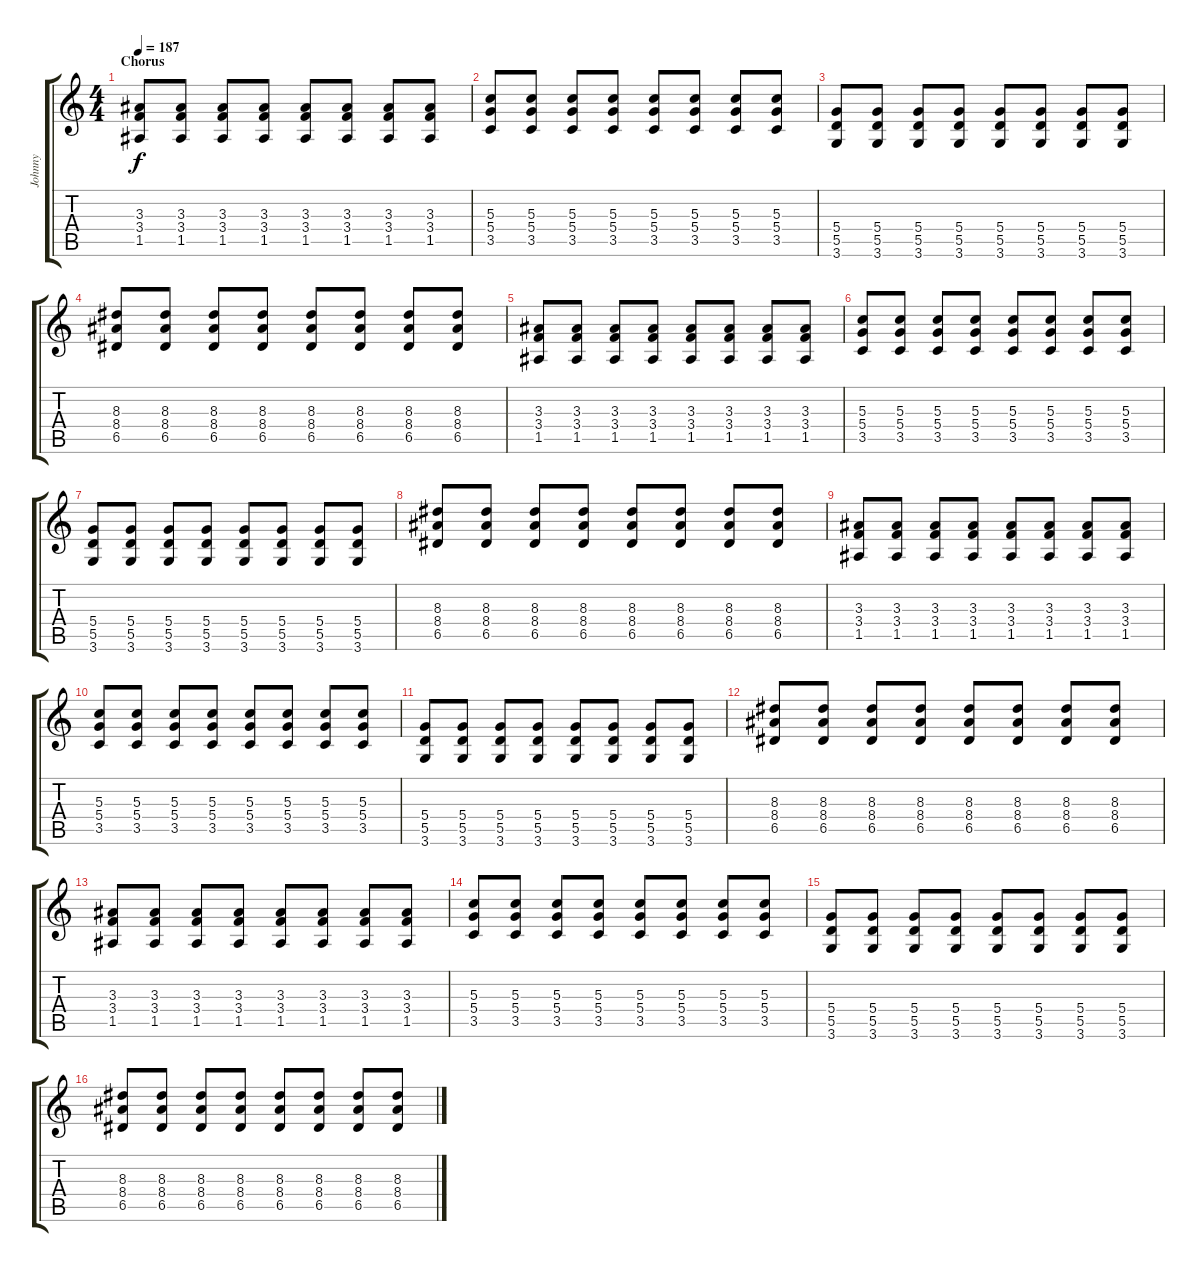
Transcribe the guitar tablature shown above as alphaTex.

\track ("Johnny" "Johnny") {instrument distortionguitar}
\staff {score tabs}
\tuning (E4 B3 G3 D3 A2 E2) {hide}
\ts (4 4)
\section ("" "Chorus")
\tempo 187
\clef g2
\ks c
(3.3 3.4 1.5).8{dy f} (3.3 3.4 1.5).8 (3.3 3.4 1.5).8 (3.3 3.4 1.5).8 (3.3 3.4 1.5).8 (3.3 3.4 1.5).8 (3.3 3.4 1.5).8 (3.3 3.4 1.5).8 |
(5.3 5.4 3.5).8 (5.3 5.4 3.5).8 (5.3 5.4 3.5).8 (5.3 5.4 3.5).8 (5.3 5.4 3.5).8 (5.3 5.4 3.5).8 (5.3 5.4 3.5).8 (5.3 5.4 3.5).8 |
(5.4 5.5 3.6).8 (5.4 5.5 3.6).8 (5.4 5.5 3.6).8 (5.4 5.5 3.6).8 (5.4 5.5 3.6).8 (5.4 5.5 3.6).8 (5.4 5.5 3.6).8 (5.4 5.5 3.6).8 |
(8.3 8.4 6.5).8 (8.3 8.4 6.5).8 (8.3 8.4 6.5).8 (8.3 8.4 6.5).8 (8.3 8.4 6.5).8 (8.3 8.4 6.5).8 (8.3 8.4 6.5).8 (8.3 8.4 6.5).8 |
(3.3 3.4 1.5).8 (3.3 3.4 1.5).8 (3.3 3.4 1.5).8 (3.3 3.4 1.5).8 (3.3 3.4 1.5).8 (3.3 3.4 1.5).8 (3.3 3.4 1.5).8 (3.3 3.4 1.5).8 |
(5.3 5.4 3.5).8 (5.3 5.4 3.5).8 (5.3 5.4 3.5).8 (5.3 5.4 3.5).8 (5.3 5.4 3.5).8 (5.3 5.4 3.5).8 (5.3 5.4 3.5).8 (5.3 5.4 3.5).8 |
(5.4 5.5 3.6).8 (5.4 5.5 3.6).8 (5.4 5.5 3.6).8 (5.4 5.5 3.6).8 (5.4 5.5 3.6).8 (5.4 5.5 3.6).8 (5.4 5.5 3.6).8 (5.4 5.5 3.6).8 |
(8.3 8.4 6.5).8 (8.3 8.4 6.5).8 (8.3 8.4 6.5).8 (8.3 8.4 6.5).8 (8.3 8.4 6.5).8 (8.3 8.4 6.5).8 (8.3 8.4 6.5).8 (8.3 8.4 6.5).8 |
(3.3 3.4 1.5).8 (3.3 3.4 1.5).8 (3.3 3.4 1.5).8 (3.3 3.4 1.5).8 (3.3 3.4 1.5).8 (3.3 3.4 1.5).8 (3.3 3.4 1.5).8 (3.3 3.4 1.5).8 |
(5.3 5.4 3.5).8 (5.3 5.4 3.5).8 (5.3 5.4 3.5).8 (5.3 5.4 3.5).8 (5.3 5.4 3.5).8 (5.3 5.4 3.5).8 (5.3 5.4 3.5).8 (5.3 5.4 3.5).8 |
(5.4 5.5 3.6).8 (5.4 5.5 3.6).8 (5.4 5.5 3.6).8 (5.4 5.5 3.6).8 (5.4 5.5 3.6).8 (5.4 5.5 3.6).8 (5.4 5.5 3.6).8 (5.4 5.5 3.6).8 |
(8.3 8.4 6.5).8 (8.3 8.4 6.5).8 (8.3 8.4 6.5).8 (8.3 8.4 6.5).8 (8.3 8.4 6.5).8 (8.3 8.4 6.5).8 (8.3 8.4 6.5).8 (8.3 8.4 6.5).8 |
(3.3 3.4 1.5).8 (3.3 3.4 1.5).8 (3.3 3.4 1.5).8 (3.3 3.4 1.5).8 (3.3 3.4 1.5).8 (3.3 3.4 1.5).8 (3.3 3.4 1.5).8 (3.3 3.4 1.5).8 |
(5.3 5.4 3.5).8 (5.3 5.4 3.5).8 (5.3 5.4 3.5).8 (5.3 5.4 3.5).8 (5.3 5.4 3.5).8 (5.3 5.4 3.5).8 (5.3 5.4 3.5).8 (5.3 5.4 3.5).8 |
(5.4 5.5 3.6).8 (5.4 5.5 3.6).8 (5.4 5.5 3.6).8 (5.4 5.5 3.6).8 (5.4 5.5 3.6).8 (5.4 5.5 3.6).8 (5.4 5.5 3.6).8 (5.4 5.5 3.6).8 |
(8.3 8.4 6.5).8 (8.3 8.4 6.5).8 (8.3 8.4 6.5).8 (8.3 8.4 6.5).8 (8.3 8.4 6.5).8 (8.3 8.4 6.5).8 (8.3 8.4 6.5).8 (8.3 8.4 6.5).8
